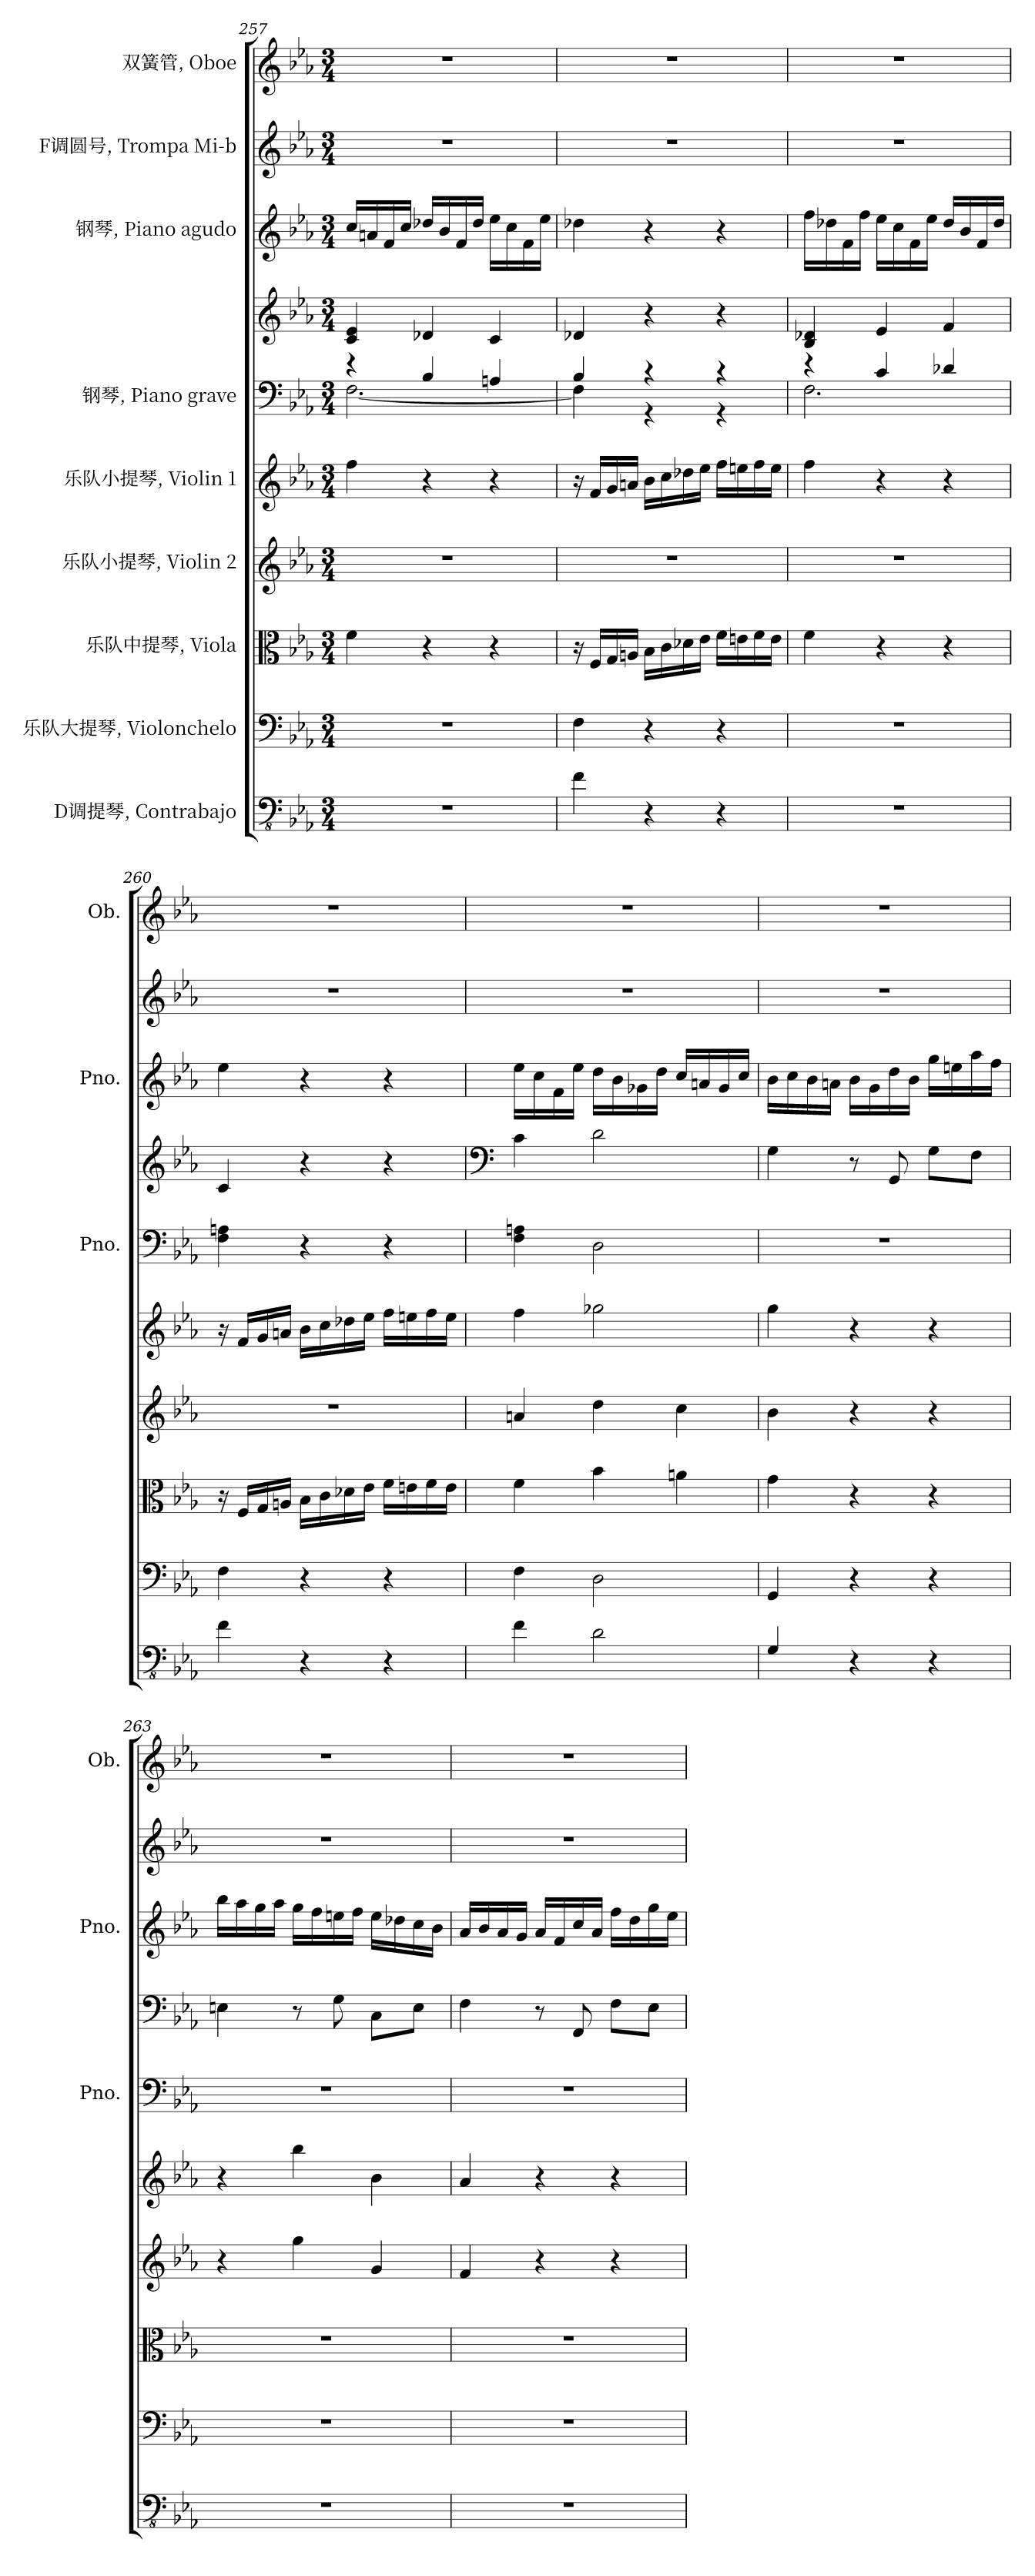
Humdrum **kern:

**kern	**kern	**kern	**kern	**kern	**kern	**kern	**kern	**kern	**kern
*part9	*part8	*part7	*part6	*part5	*part4	*part4	*part3	*part2	*part1
*staff10	*staff9	*staff8	*staff7	*staff6	*staff5	*staff4	*staff3	*staff2	*staff1
*I"D调提琴, Contrabajo	*I"乐队大提琴, Violonchelo	*I"乐队中提琴, Viola	*I"乐队小提琴, Violin 2	*I"乐队小提琴, Violin 1	*I"钢琴, Piano grave	*	*I"钢琴, Piano agudo	*I"F调圆号, Trompa Mi-b	*I"双簧管, Oboe
*	*	*	*	*	*I'Pno.	*	*I'Pno.	*	*I'Ob.
*clefFv4	*clefF4	*clefC3	*clefG2	*clefG2	*clefF4	*clefG2	*clefG2	*clefG2	*clefG2
*ITrd7c12	*	*	*	*	*	*	*	*ITrd4c7	*
*k[b-e-a-]	*k[b-e-a-]	*k[b-e-a-]	*k[b-e-a-]	*k[b-e-a-]	*k[b-e-a-]	*k[b-e-a-]	*k[b-e-a-]	*k[b-e-a-d-]	*k[b-e-a-]
*M3/4	*M3/4	*M3/4	*M3/4	*M3/4	*M3/4	*M3/4	*M3/4	*M3/4	*M3/4
=257	=257	=257	=257	=257	=257	=257	=257	=257	=257
*	*	*	*	*	*^	*	*	*	*
2.r	2.r	4f\	2.r	4ff\	4r	[2.F\	4c/ 4e-/	16cc/LL	2.r	2.r
.	.	.	.	.	.	.	.	16an/	.	.
.	.	.	.	.	.	.	.	16f/	.	.
.	.	.	.	.	.	.	.	16cc/JJ	.	.
.	.	4r	.	4r	4B-/	.	4d-X/	16dd-X/LL	.	.
.	.	.	.	.	.	.	.	16b-/	.	.
.	.	.	.	.	.	.	.	16f/	.	.
.	.	.	.	.	.	.	.	16dd-/JJ	.	.
.	.	4r	.	4r	4An/	.	4c/	16ee-\LL	.	.
.	.	.	.	.	.	.	.	16cc\	.	.
.	.	.	.	.	.	.	.	16f\	.	.
.	.	.	.	.	.	.	.	16ee-\JJ	.	.
!!LO:PB:g=z
=258	=258	=258	=258	=258	=258	=258	=258	=258	=258	=258
4FF\	4F\	16r	2.r	16r	4B-/	4F\]	4d-X/	4dd-X\	2.r	2.r
.	.	16F/LL	.	16f/LL	.	.	.	.	.	.
.	.	16G/	.	16g/	.	.	.	.	.	.
.	.	16An/JJ	.	16an/JJ	.	.	.	.	.	.
4r	4r	16B-\LL	.	16b-\LL	4r	4r	4r	4r	.	.
.	.	16c\	.	16cc\	.	.	.	.	.	.
.	.	16d-X\	.	16dd-X\	.	.	.	.	.	.
.	.	16e-\JJ	.	16ee-\JJ	.	.	.	.	.	.
4r	4r	16f\LL	.	16ff\LL	4r	4r	4r	4r	.	.
.	.	16en\	.	16een\	.	.	.	.	.	.
.	.	16f\	.	16ff\	.	.	.	.	.	.
.	.	16e\JJ	.	16ee\JJ	.	.	.	.	.	.
=259	=259	=259	=259	=259	=259	=259	=259	=259	=259	=259
2.r	2.r	4f\	2.r	4ff\	4r	2.F\	4B-/ 4d-X/	16ff\LL	2.r	2.r
.	.	.	.	.	.	.	.	16dd-X\	.	.
.	.	.	.	.	.	.	.	16f\	.	.
.	.	.	.	.	.	.	.	16ff\JJ	.	.
.	.	4r	.	4r	4c/	.	4e-/	16ee-\LL	.	.
.	.	.	.	.	.	.	.	16cc\	.	.
.	.	.	.	.	.	.	.	16f\	.	.
.	.	.	.	.	.	.	.	16ee-\JJ	.	.
.	.	4r	.	4r	4d-X/	.	4f/	16dd-/LL	.	.
.	.	.	.	.	.	.	.	16b-/	.	.
.	.	.	.	.	.	.	.	16f/	.	.
.	.	.	.	.	.	.	.	16dd-/JJ	.	.
*	*	*	*	*	*v	*v	*	*	*	*
=260	=260	=260	=260	=260	=260	=260	=260	=260	=260
4FF\	4F\	16r	2.r	16r	4F\ 4An\	4c/	4ee-\	2.r	2.r
.	.	16F/LL	.	16f/LL	.	.	.	.	.
.	.	16G/	.	16g/	.	.	.	.	.
.	.	16An/JJ	.	16an/JJ	.	.	.	.	.
4r	4r	16B-\LL	.	16b-\LL	4r	4r	4r	.	.
.	.	16c\	.	16cc\	.	.	.	.	.
.	.	16d-X\	.	16dd-X\	.	.	.	.	.
.	.	16e-\JJ	.	16ee-\JJ	.	.	.	.	.
4r	4r	16f\LL	.	16ff\LL	4r	4r	4r	.	.
.	.	16en\	.	16een\	.	.	.	.	.
.	.	16f\	.	16ff\	.	.	.	.	.
.	.	16e\JJ	.	16ee\JJ	.	.	.	.	.
!!LO:PB:g=z
=261	=261	=261	=261	=261	=261	=261	=261	=261	=261
*	*	*	*	*	*	*clefF4	*	*	*
4FF\	4F\	4f\	4an/	4ff\	4F\ 4An\	4c\	16ee-\LL	2.r	2.r
.	.	.	.	.	.	.	16cc\	.	.
.	.	.	.	.	.	.	16f\	.	.
.	.	.	.	.	.	.	16ee-\JJ	.	.
2DD\	2D\	4b-\	4dd\	2gg-X\	2D\	2d\	16dd\LL	.	.
.	.	.	.	.	.	.	16b-\	.	.
.	.	.	.	.	.	.	16g-X\	.	.
.	.	.	.	.	.	.	16dd\JJ	.	.
.	.	4an\	4cc\	.	.	.	16cc/LL	.	.
.	.	.	.	.	.	.	16an/	.	.
.	.	.	.	.	.	.	16g-/	.	.
.	.	.	.	.	.	.	16cc/JJ	.	.
=262	=262	=262	=262	=262	=262	=262	=262	=262	=262
4GGG/	4GG/	4g\	4b-\	4gg\	2.r	4G\	16b-\LL	2.r	2.r
.	.	.	.	.	.	.	16cc\	.	.
.	.	.	.	.	.	.	16b-\	.	.
.	.	.	.	.	.	.	16an\JJ	.	.
4r	4r	4r	4r	4r	.	8r	16b-\LL	.	.
.	.	.	.	.	.	.	16g\	.	.
.	.	.	.	.	.	8GG/	16dd\	.	.
.	.	.	.	.	.	.	16b-\JJ	.	.
4r	4r	4r	4r	4r	.	8G\L	16gg\LL	.	.
.	.	.	.	.	.	.	16een\	.	.
.	.	.	.	.	.	8F\J	16aa-\	.	.
.	.	.	.	.	.	.	16ff\JJ	.	.
=263	=263	=263	=263	=263	=263	=263	=263	=263	=263
2.r	2.r	2.r	4r	4r	2.r	4En\	16bb-\LL	2.r	2.r
.	.	.	.	.	.	.	16aa-\	.	.
.	.	.	.	.	.	.	16gg\	.	.
.	.	.	.	.	.	.	16aa-\JJ	.	.
.	.	.	4gg\	4bb-\	.	8r	16gg\LL	.	.
.	.	.	.	.	.	.	16ff\	.	.
.	.	.	.	.	.	8G\	16een\	.	.
.	.	.	.	.	.	.	16ff\JJ	.	.
.	.	.	4g/	4b-\	.	8C\L	16ee\LL	.	.
.	.	.	.	.	.	.	16dd-X\	.	.
.	.	.	.	.	.	8E\J	16cc\	.	.
.	.	.	.	.	.	.	16b-\JJ	.	.
!!LO:PB:g=z
=264	=264	=264	=264	=264	=264	=264	=264	=264	=264
2.r	2.r	2.r	4f/	4a-/	2.r	4F\	16a-/LL	2.r	2.r
.	.	.	.	.	.	.	16b-/	.	.
.	.	.	.	.	.	.	16a-/	.	.
.	.	.	.	.	.	.	16g/JJ	.	.
.	.	.	4r	4r	.	8r	16a-/LL	.	.
.	.	.	.	.	.	.	16f/	.	.
.	.	.	.	.	.	8FF/	16cc/	.	.
.	.	.	.	.	.	.	16a-/JJ	.	.
.	.	.	4r	4r	.	8F\L	16ff\LL	.	.
.	.	.	.	.	.	.	16dd\	.	.
.	.	.	.	.	.	8E-\J	16gg\	.	.
.	.	.	.	.	.	.	16ee-\JJ	.	.
=	=	=	=	=	=	=	=	=	=
*-	*-	*-	*-	*-	*-	*-	*-	*-	*-
